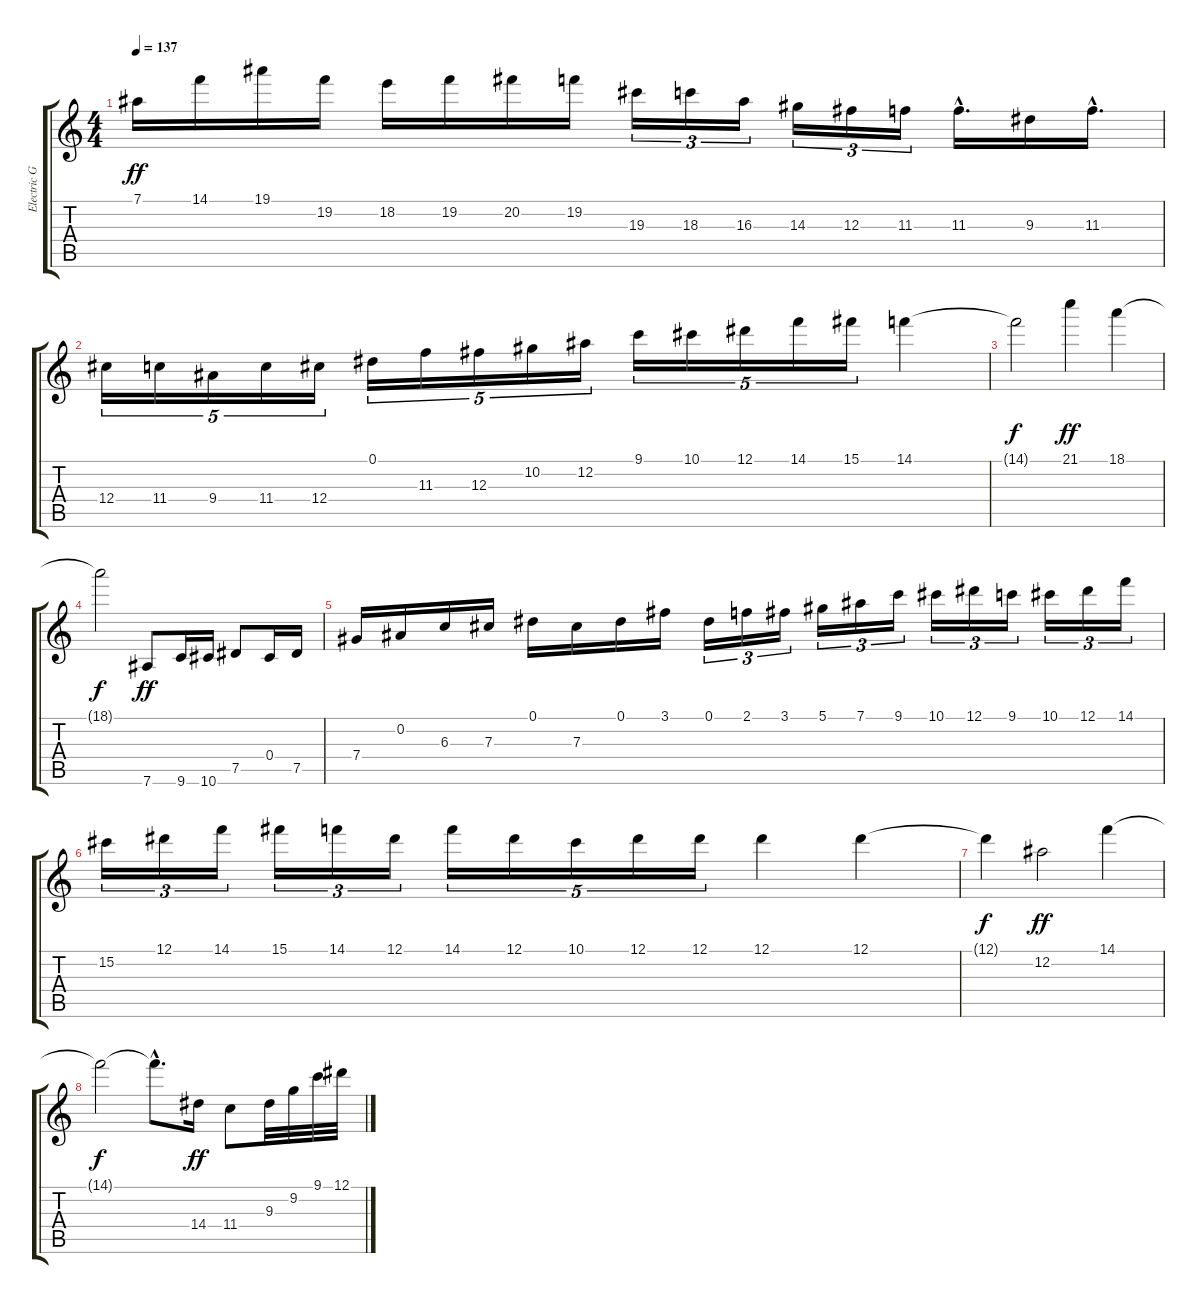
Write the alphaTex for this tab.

\track ("Electric Guitar 1" "Electric G") {instrument distortionguitar}
\staff {score tabs}
\tuning (Eb4 Bb3 Gb3 Db3 Ab2 Eb2) {hide}
\ts (4 4)
\tempo 137
\clef g2
\ks c
7.1.16{dy ff} 14.1.16 19.1.16 19.2.16 18.2.16 19.2.16 20.2.16 19.2.16 19.3.16{tu (3 2)} 18.3.16{tu (3 2)} 16.3.16{tu (3 2)} 14.3.16{tu (3 2)} 12.3.16{tu (3 2)} 11.3.16{tu (3 2)} 11.3{hac}.16{d} 9.3.16 11.3{hac}.16{d} |
12.4.16{tu (5 4)} 11.4.16{tu (5 4)} 9.4.16{tu (5 4)} 11.4.16{tu (5 4)} 12.4.16{tu (5 4)} 0.1.16{tu (5 4)} 11.3.16{tu (5 4)} 12.3.16{tu (5 4)} 10.2.16{tu (5 4)} 12.2.16{tu (5 4)} 9.1.16{tu (5 4)} 10.1.16{tu (5 4)} 12.1.16{tu (5 4)} 14.1.16{tu (5 4)} 15.1.16{tu (5 4)} 14.1.4 |
14.1{t}.2{dy f} 21.1.4{dy ff} 18.1.4 |
18.1{t}.2{dy f} 7.6.8{dy ff} 9.6.16 10.6.16 7.5.8 0.4.16 7.5.16 |
7.4.16 0.2.16 6.3.16 7.3.16 0.1.16 7.3.16 0.1.16 3.1.16 0.1.16{tu (3 2)} 2.1.16{tu (3 2)} 3.1.16{tu (3 2)} 5.1.16{tu (3 2)} 7.1.16{tu (3 2)} 9.1.16{tu (3 2)} 10.1.16{tu (3 2)} 12.1.16{tu (3 2)} 9.1.16{tu (3 2)} 10.1.16{tu (3 2)} 12.1.16{tu (3 2)} 14.1.16{tu (3 2)} |
15.2.16{tu (3 2)} 12.1.16{tu (3 2)} 14.1.16{tu (3 2)} 15.1.16{tu (3 2)} 14.1.16{tu (3 2)} 12.1.16{tu (3 2)} 14.1.16{tu (5 4)} 12.1.16{tu (5 4)} 10.1.16{tu (5 4)} 12.1.16{tu (5 4)} 12.1.16{tu (5 4)} 12.1.4 12.1.4 |
12.1{t}.4{dy f} 12.2.2{dy ff} 14.1.4 |
14.1{t}.2{dy f} 14.1{hac t}.8{d} 14.4.16{dy ff} 11.4.8 9.3.32 9.2.32 9.1.32 12.1.32
